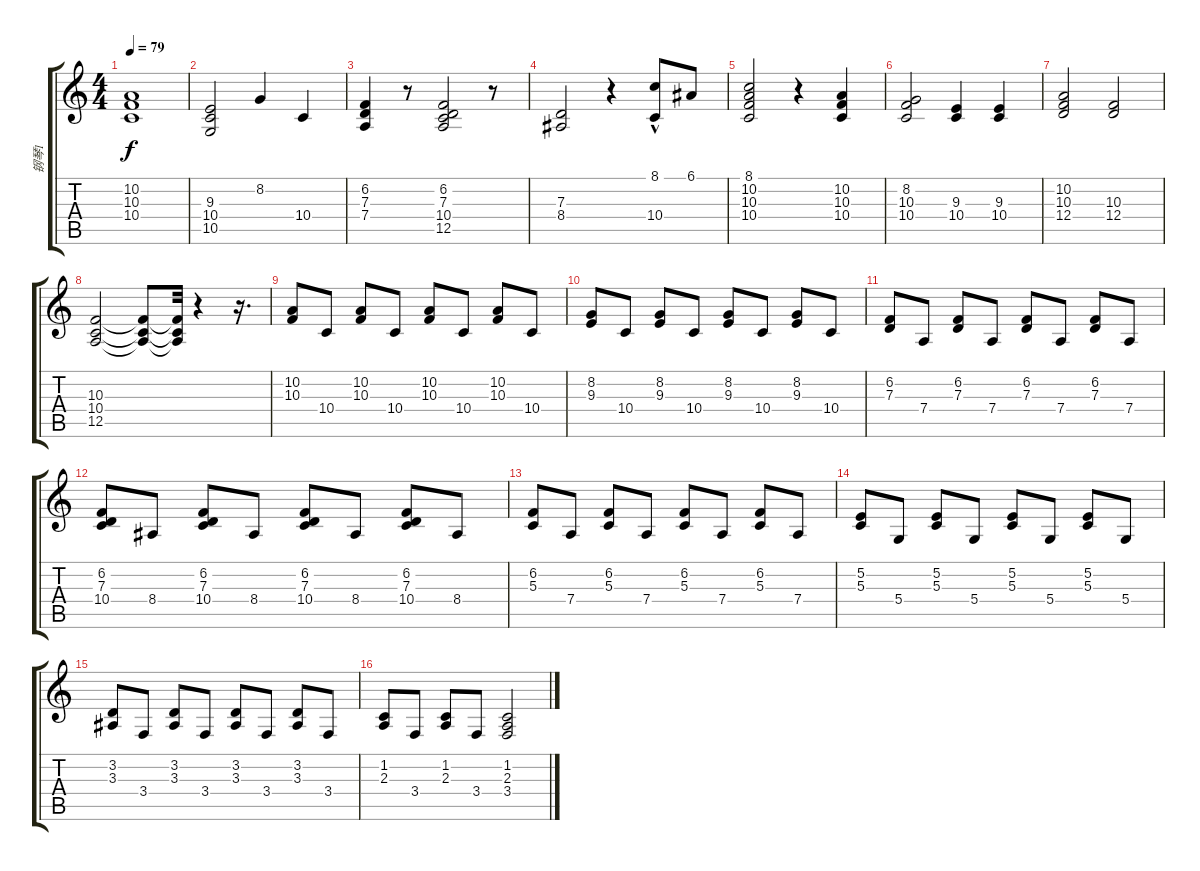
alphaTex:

\track ("钢琴1" "钢琴1") {instrument electricgrandpiano}
\staff {score tabs}
\tuning (E4 B3 G3 D3 A2 E2) {hide}
\ts (4 4)
\tempo 79
\clef g2
\ks c
(10.2 10.3 10.4).1{dy f} |
(9.3 10.4 10.5).2 8.2.4 10.4.4 |
(6.2 7.3 7.4).4 r.8 (6.2 7.3 10.4 12.5).2 r.8 |
(7.3 8.4).2 r.4 (8.1 10.4{hac}).8 6.1.8 |
(8.1 10.2 10.3 10.4).2 r.4 (10.2 10.3 10.4).4 |
(8.2 10.3 10.4).2 (9.3 10.4).4 (9.3 10.4).4 |
(10.2 10.3 12.4).2 (10.3 12.4).2 |
(10.3 10.4 12.5).2 (10.3{t} 10.4{t} 12.5{t}).8 (10.3{t} 10.4{t} 12.5{t}).32 r.4 r.16{d} |
(10.2 10.3).8{volume 8} 10.4.8 (10.2 10.3).8 10.4.8 (10.2 10.3).8 10.4.8 (10.2 10.3).8 10.4.8 |
(8.2 9.3).8 10.4.8 (8.2 9.3).8 10.4.8 (8.2 9.3).8 10.4.8 (8.2 9.3).8 10.4.8 |
(6.2 7.3).8 7.4.8 (6.2 7.3).8 7.4.8 (6.2 7.3).8 7.4.8 (6.2 7.3).8 7.4.8 |
(6.2 7.3 10.4).8 8.4.8 (6.2 7.3 10.4).8 8.4.8 (6.2 7.3 10.4).8 8.4.8 (6.2 7.3 10.4).8 8.4.8 |
(6.2 5.3).8 7.4.8 (6.2 5.3).8 7.4.8 (6.2 5.3).8 7.4.8 (6.2 5.3).8 7.4.8 |
(5.2 5.3).8 5.4.8 (5.2 5.3).8 5.4.8 (5.2 5.3).8 5.4.8 (5.2 5.3).8 5.4.8 |
(3.2 3.3).8 3.4.8 (3.2 3.3).8 3.4.8 (3.2 3.3).8 3.4.8 (3.2 3.3).8 3.4.8 |
(1.2 2.3).8 3.4.8 (1.2 2.3).8 3.4.8 (1.2 2.3 3.4).2
